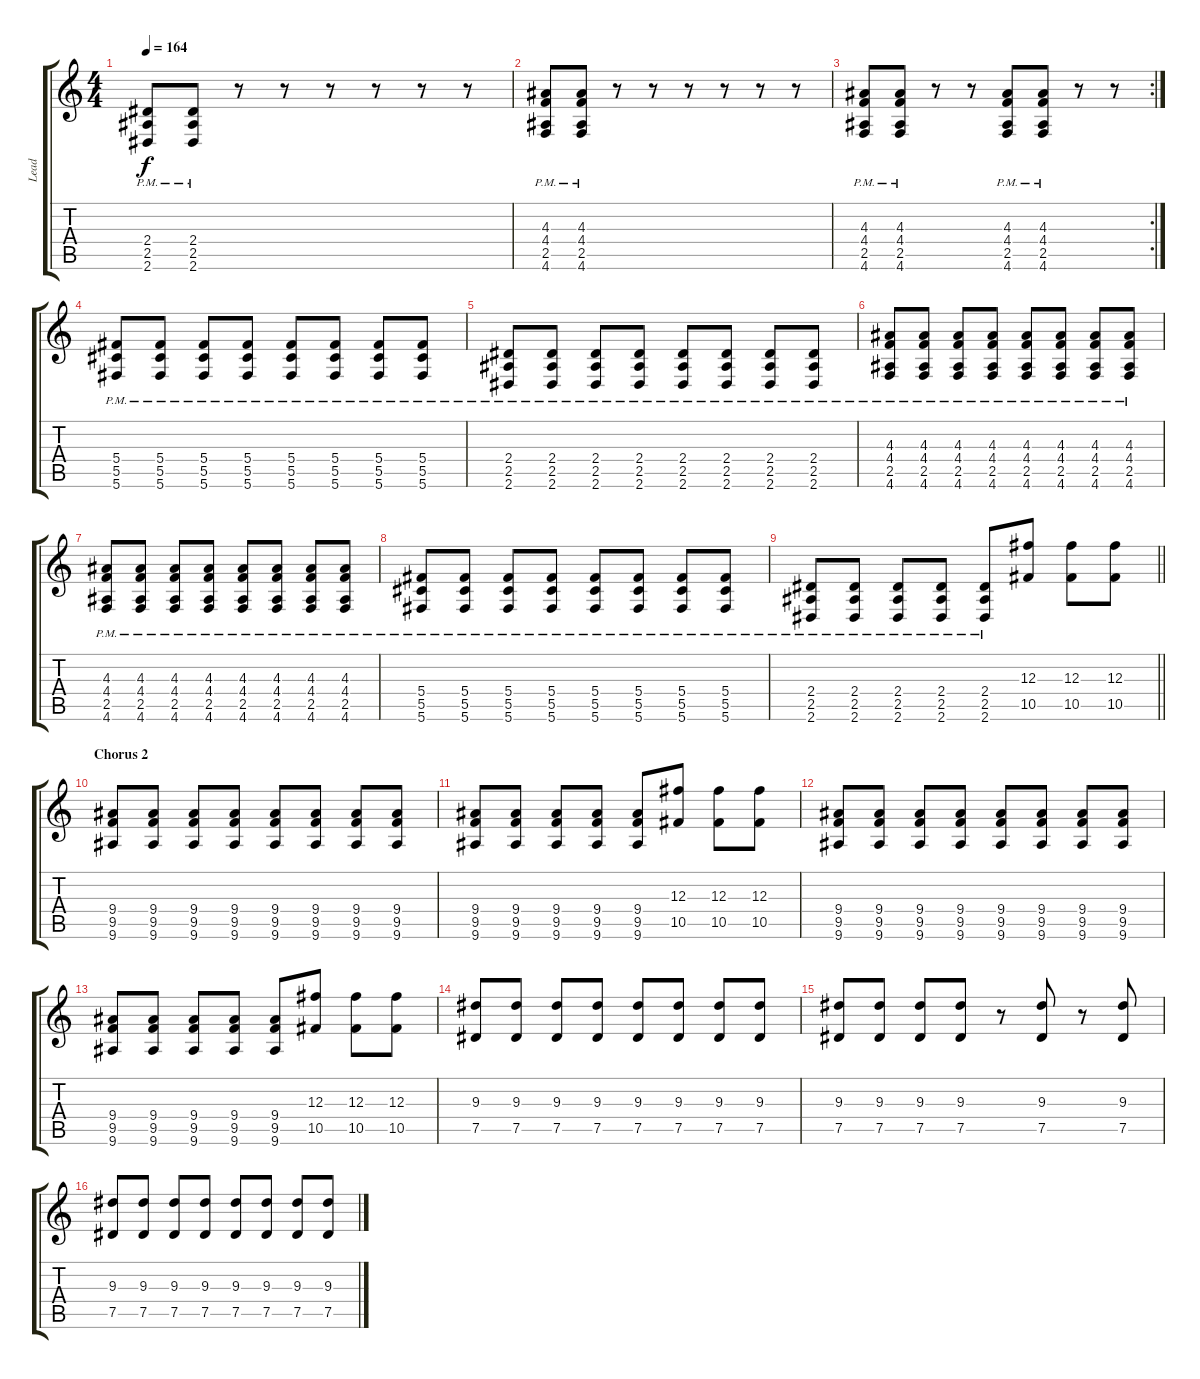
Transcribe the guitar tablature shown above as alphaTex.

\track ("Lead" "Lead") {instrument distortionguitar}
\staff {score tabs}
\tuning (Eb4 Bb3 Gb3 Db3 Ab2 Db2) {hide}
\ts (4 4)
\tempo 164
\clef g2
\ks c
(2.4{pm} 2.5{pm} 2.6{pm}).8{dy f} (2.4{pm} 2.5{pm} 2.6{pm}).8 r.8 r.8 r.8 r.8 r.8 r.8 |
(4.3{pm} 4.4{pm} 2.5{pm} 4.6{pm}).8 (4.3{pm} 4.4{pm} 2.5{pm} 4.6{pm}).8 r.8 r.8 r.8 r.8 r.8 r.8 |
\rc 2
(4.3{pm} 4.4{pm} 2.5{pm} 4.6{pm}).8 (4.3{pm} 4.4{pm} 2.5{pm} 4.6{pm}).8 r.8 r.8 (4.3{pm} 4.4{pm} 2.5{pm} 4.6{pm}).8 (4.3{pm} 4.4{pm} 2.5{pm} 4.6{pm}).8 r.8 r.8 |
(5.4{pm} 5.5{pm} 5.6{pm}).8 (5.4{pm} 5.5{pm} 5.6{pm}).8 (5.4{pm} 5.5{pm} 5.6{pm}).8 (5.4{pm} 5.5{pm} 5.6{pm}).8 (5.4{pm} 5.5{pm} 5.6{pm}).8 (5.4{pm} 5.5{pm} 5.6{pm}).8 (5.4{pm} 5.5{pm} 5.6{pm}).8 (5.4{pm} 5.5{pm} 5.6{pm}).8 |
(2.4{pm} 2.5{pm} 2.6{pm}).8 (2.4{pm} 2.5{pm} 2.6{pm}).8 (2.4{pm} 2.5{pm} 2.6{pm}).8 (2.4{pm} 2.5{pm} 2.6{pm}).8 (2.4{pm} 2.5{pm} 2.6{pm}).8 (2.4{pm} 2.5{pm} 2.6{pm}).8 (2.4{pm} 2.5{pm} 2.6{pm}).8 (2.4{pm} 2.5{pm} 2.6{pm}).8 |
(4.3{pm} 4.4{pm} 2.5{pm} 4.6{pm}).8 (4.3{pm} 4.4{pm} 2.5{pm} 4.6{pm}).8 (4.3{pm} 4.4{pm} 2.5{pm} 4.6{pm}).8 (4.3{pm} 4.4{pm} 2.5{pm} 4.6{pm}).8 (4.3{pm} 4.4{pm} 2.5{pm} 4.6{pm}).8 (4.3{pm} 4.4{pm} 2.5{pm} 4.6{pm}).8 (4.3{pm} 4.4{pm} 2.5{pm} 4.6{pm}).8 (4.3{pm} 4.4{pm} 2.5{pm} 4.6{pm}).8 |
(4.3{pm} 4.4{pm} 2.5{pm} 4.6{pm}).8 (4.3{pm} 4.4{pm} 2.5{pm} 4.6{pm}).8 (4.3{pm} 4.4{pm} 2.5{pm} 4.6{pm}).8 (4.3{pm} 4.4{pm} 2.5{pm} 4.6{pm}).8 (4.3{pm} 4.4{pm} 2.5{pm} 4.6{pm}).8 (4.3{pm} 4.4{pm} 2.5{pm} 4.6{pm}).8 (4.3{pm} 4.4{pm} 2.5{pm} 4.6{pm}).8 (4.3{pm} 4.4{pm} 2.5{pm} 4.6{pm}).8 |
(5.4{pm} 5.5{pm} 5.6{pm}).8 (5.4{pm} 5.5{pm} 5.6{pm}).8 (5.4{pm} 5.5{pm} 5.6{pm}).8 (5.4{pm} 5.5{pm} 5.6{pm}).8 (5.4{pm} 5.5{pm} 5.6{pm}).8 (5.4{pm} 5.5{pm} 5.6{pm}).8 (5.4{pm} 5.5{pm} 5.6{pm}).8 (5.4{pm} 5.5{pm} 5.6{pm}).8 |
\barLineRight lightlight
(2.4{pm} 2.5{pm} 2.6{pm}).8 (2.4{pm} 2.5{pm} 2.6{pm}).8 (2.4{pm} 2.5{pm} 2.6{pm}).8 (2.4{pm} 2.5{pm} 2.6{pm}).8 (2.4{pm} 2.5{pm} 2.6{pm}).8 (12.3 10.5).8 (12.3 10.5).8 (12.3 10.5).8 |
\section ("" "Chorus 2")
(9.4 9.5 9.6).8 (9.4 9.5 9.6).8 (9.4 9.5 9.6).8 (9.4 9.5 9.6).8 (9.4 9.5 9.6).8 (9.4 9.5 9.6).8 (9.4 9.5 9.6).8 (9.4 9.5 9.6).8 |
(9.4 9.5 9.6).8 (9.4 9.5 9.6).8 (9.4 9.5 9.6).8 (9.4 9.5 9.6).8 (9.4 9.5 9.6).8 (12.3 10.5).8 (12.3 10.5).8 (12.3 10.5).8 |
(9.4 9.5 9.6).8 (9.4 9.5 9.6).8 (9.4 9.5 9.6).8 (9.4 9.5 9.6).8 (9.4 9.5 9.6).8 (9.4 9.5 9.6).8 (9.4 9.5 9.6).8 (9.4 9.5 9.6).8 |
(9.4 9.5 9.6).8 (9.4 9.5 9.6).8 (9.4 9.5 9.6).8 (9.4 9.5 9.6).8 (9.4 9.5 9.6).8 (12.3 10.5).8 (12.3 10.5).8 (12.3 10.5).8 |
(9.3 7.5).8 (9.3 7.5).8 (9.3 7.5).8 (9.3 7.5).8 (9.3 7.5).8 (9.3 7.5).8 (9.3 7.5).8 (9.3 7.5).8 |
(9.3 7.5).8 (9.3 7.5).8 (9.3 7.5).8 (9.3 7.5).8 r.8 (9.3 7.5).8 r.8 (9.3 7.5).8 |
(9.3 7.5).8 (9.3 7.5).8 (9.3 7.5).8 (9.3 7.5).8 (9.3 7.5).8 (9.3 7.5).8 (9.3 7.5).8 (9.3 7.5).8
